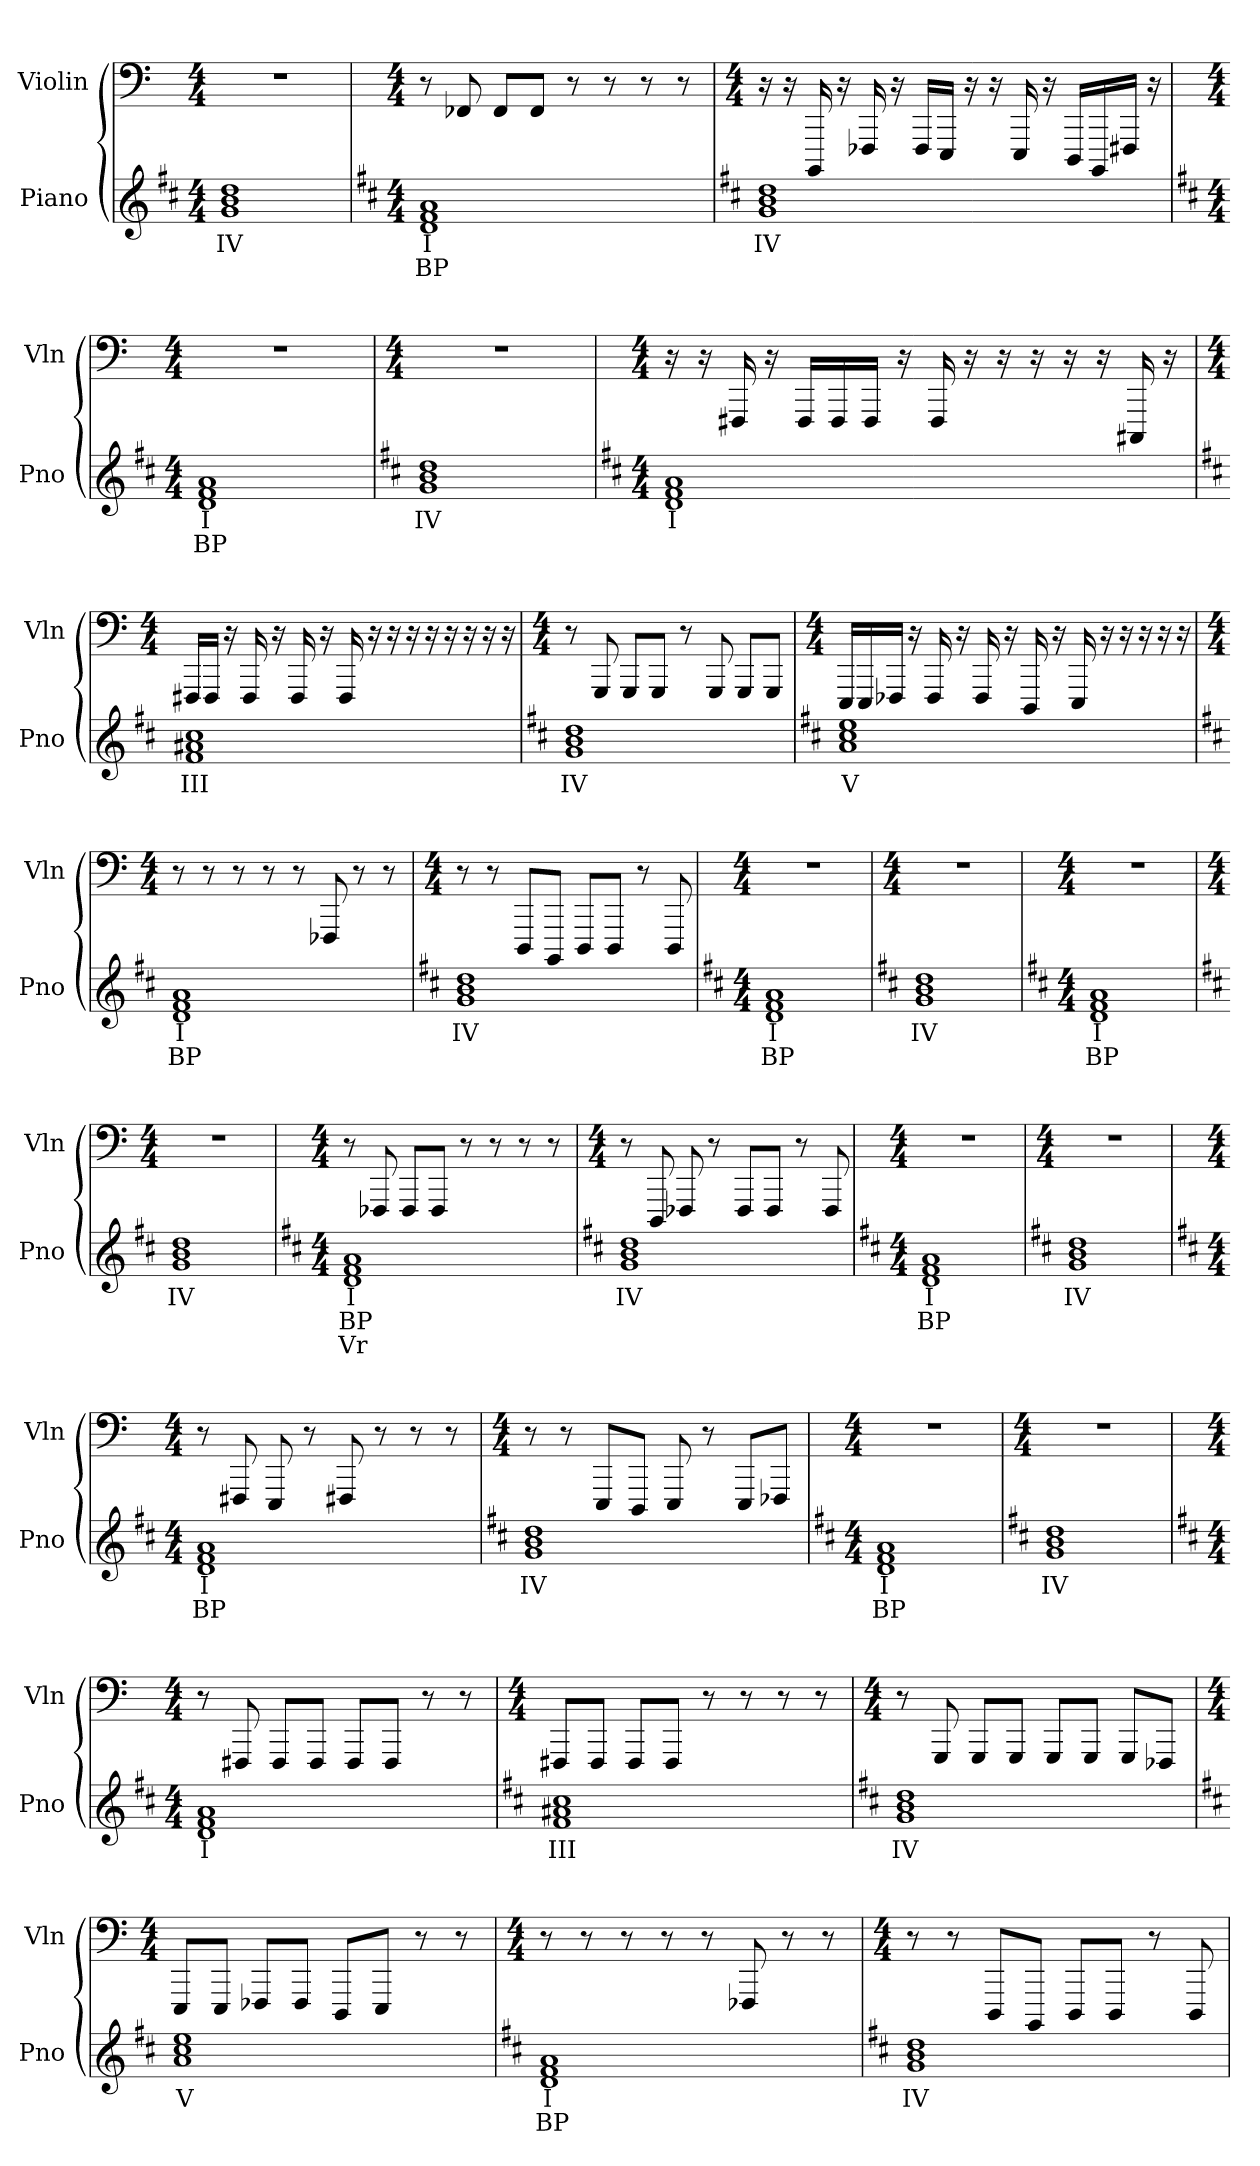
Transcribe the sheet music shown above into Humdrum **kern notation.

**kern	**text	**text	**text	**kern
*part2	*part2	*part2	*part2	*part1
*staff2	*staff2	*staff2	*staff2	*staff1
*I"Piano	*	*	*	*I"Violin
*I'Pno	*	*	*	*I'Vln
*k[f#c#]	*	*	*	*
*D:	*	*	*	*
*M4/4	*	*	*	*M4/4
=	=	=	=	=
1g 1b 1dd	IV	.	.	1r
=	=	=	=	=
*k[f#c#]	*	*	*	*
*D:	*	*	*	*
*M4/4	*	*	*	*M4/4
1d 1f# 1a	I	BP	.	8r
.	.	.	.	8FF-X
.	.	.	.	8FF-L
.	.	.	.	8FF-J
.	.	.	.	8r
.	.	.	.	8r
.	.	.	.	8r
.	.	.	.	8r
=	=	=	=	=
*k[f#c#]	*	*	*	*
*D:	*	*	*	*
*	*	*	*	*M4/4
1g 1b 1dd	IV	.	.	16r
.	.	.	.	16r
.	.	.	.	16BBBB
.	.	.	.	16r
.	.	.	.	16FFF-X
.	.	.	.	16r
.	.	.	.	16FFF-LL
.	.	.	.	16EEEJJ
.	.	.	.	16r
.	.	.	.	16r
.	.	.	.	16EEE
.	.	.	.	16r
.	.	.	.	16DDDLL
.	.	.	.	16BBBB
.	.	.	.	16FFF#XJJ
.	.	.	.	16r
=	=	=	=	=
*k[f#c#]	*	*	*	*
*D:	*	*	*	*
*M4/4	*	*	*	*M4/4
1d 1f# 1a	I	BP	.	1r
=	=	=	=	=
*k[f#c#]	*	*	*	*
*D:	*	*	*	*
*	*	*	*	*M4/4
1g 1b 1dd	IV	.	.	1r
=	=	=	=	=
*k[f#c#]	*	*	*	*
*D:	*	*	*	*
*M4/4	*	*	*	*M4/4
1d 1f# 1a	I	.	.	16r
.	.	.	.	16r
.	.	.	.	16FFF#X
.	.	.	.	16r
.	.	.	.	16FFF#LL
.	.	.	.	16FFF#
.	.	.	.	16FFF#JJ
.	.	.	.	16r
.	.	.	.	16FFF#
.	.	.	.	16r
.	.	.	.	16r
.	.	.	.	16r
.	.	.	.	16r
.	.	.	.	16r
.	.	.	.	16CCC#X
.	.	.	.	16r
=	=	=	=	=
*k[f#c#]	*	*	*	*
*D:	*	*	*	*
*	*	*	*	*M4/4
1f# 1a#X 1cc#	III	.	.	16FFF#XLL
.	.	.	.	16FFF#JJ
.	.	.	.	16r
.	.	.	.	16FFF#
.	.	.	.	16r
.	.	.	.	16FFF#
.	.	.	.	16r
.	.	.	.	16FFF#
.	.	.	.	16r
.	.	.	.	16r
.	.	.	.	16r
.	.	.	.	16r
.	.	.	.	16r
.	.	.	.	16r
.	.	.	.	16r
.	.	.	.	16r
=	=	=	=	=
*k[f#c#]	*	*	*	*
*D:	*	*	*	*
*	*	*	*	*M4/4
1g 1b 1dd	IV	.	.	8r
.	.	.	.	8GGG
.	.	.	.	8GGGL
.	.	.	.	8GGGJ
.	.	.	.	8r
.	.	.	.	8GGG
.	.	.	.	8GGGL
.	.	.	.	8GGGJ
=	=	=	=	=
*k[f#c#]	*	*	*	*
*D:	*	*	*	*
*	*	*	*	*M4/4
1a 1cc# 1ee	V	.	.	16EEELL
.	.	.	.	16EEE
.	.	.	.	16FFF-XJJ
.	.	.	.	16r
.	.	.	.	16FFF-
.	.	.	.	16r
.	.	.	.	16FFF-
.	.	.	.	16r
.	.	.	.	16DDD
.	.	.	.	16r
.	.	.	.	16EEE
.	.	.	.	16r
.	.	.	.	16r
.	.	.	.	16r
.	.	.	.	16r
.	.	.	.	16r
=	=	=	=	=
*k[f#c#]	*	*	*	*
*D:	*	*	*	*
*	*	*	*	*M4/4
1d 1f# 1a	I	BP	.	8r
.	.	.	.	8r
.	.	.	.	8r
.	.	.	.	8r
.	.	.	.	8r
.	.	.	.	8FFF-X
.	.	.	.	8r
.	.	.	.	8r
=	=	=	=	=
*k[f#c#]	*	*	*	*
*D:	*	*	*	*
*	*	*	*	*M4/4
1g 1b 1dd	IV	.	.	8r
.	.	.	.	8r
.	.	.	.	8DDDL
.	.	.	.	8BBBBJ
.	.	.	.	8DDDL
.	.	.	.	8DDDJ
.	.	.	.	8r
.	.	.	.	8DDD
=	=	=	=	=
*k[f#c#]	*	*	*	*
*D:	*	*	*	*
*M4/4	*	*	*	*M4/4
1d 1f# 1a	I	BP	.	1r
=	=	=	=	=
*k[f#c#]	*	*	*	*
*D:	*	*	*	*
*	*	*	*	*M4/4
1g 1b 1dd	IV	.	.	1r
=	=	=	=	=
*k[f#c#]	*	*	*	*
*D:	*	*	*	*
*M4/4	*	*	*	*M4/4
1d 1f# 1a	I	BP	.	1r
=	=	=	=	=
*k[f#c#]	*	*	*	*
*D:	*	*	*	*
*	*	*	*	*M4/4
1g 1b 1dd	IV	.	.	1r
=	=	=	=	=
*k[f#c#]	*	*	*	*
*D:	*	*	*	*
*M4/4	*	*	*	*M4/4
1d 1f# 1a	I	BP	Vr	8r
.	.	.	.	8FFF-X
.	.	.	.	8FFF-L
.	.	.	.	8FFF-J
.	.	.	.	8r
.	.	.	.	8r
.	.	.	.	8r
.	.	.	.	8r
=	=	=	=	=
*k[f#c#]	*	*	*	*
*D:	*	*	*	*
*	*	*	*	*M4/4
1g 1b 1dd	IV	.	.	8r
.	.	.	.	8DDD
.	.	.	.	8FFF-X
.	.	.	.	8r
.	.	.	.	8FFF-L
.	.	.	.	8FFF-J
.	.	.	.	8r
.	.	.	.	8FFF-
=	=	=	=	=
*k[f#c#]	*	*	*	*
*D:	*	*	*	*
*M4/4	*	*	*	*M4/4
1d 1f# 1a	I	BP	.	1r
=	=	=	=	=
*k[f#c#]	*	*	*	*
*D:	*	*	*	*
*	*	*	*	*M4/4
1g 1b 1dd	IV	.	.	1r
=	=	=	=	=
*k[f#c#]	*	*	*	*
*D:	*	*	*	*
*M4/4	*	*	*	*M4/4
1d 1f# 1a	I	BP	.	8r
.	.	.	.	8FFF#X
.	.	.	.	8EEE
.	.	.	.	8r
.	.	.	.	8FFF#X
.	.	.	.	8r
.	.	.	.	8r
.	.	.	.	8r
=	=	=	=	=
*k[f#c#]	*	*	*	*
*D:	*	*	*	*
*	*	*	*	*M4/4
1g 1b 1dd	IV	.	.	8r
.	.	.	.	8r
.	.	.	.	8EEEL
.	.	.	.	8DDDJ
.	.	.	.	8EEE
.	.	.	.	8r
.	.	.	.	8EEEL
.	.	.	.	8FFF-XJ
=	=	=	=	=
*k[f#c#]	*	*	*	*
*D:	*	*	*	*
*M4/4	*	*	*	*M4/4
1d 1f# 1a	I	BP	.	1r
=	=	=	=	=
*k[f#c#]	*	*	*	*
*D:	*	*	*	*
*	*	*	*	*M4/4
1g 1b 1dd	IV	.	.	1r
=	=	=	=	=
*k[f#c#]	*	*	*	*
*D:	*	*	*	*
*M4/4	*	*	*	*M4/4
1d 1f# 1a	I	.	.	8r
.	.	.	.	8FFF#X
.	.	.	.	8FFF#L
.	.	.	.	8FFF#J
.	.	.	.	8FFF#L
.	.	.	.	8FFF#J
.	.	.	.	8r
.	.	.	.	8r
=	=	=	=	=
*k[f#c#]	*	*	*	*
*D:	*	*	*	*
*	*	*	*	*M4/4
1f# 1a#X 1cc#	III	.	.	8FFF#XL
.	.	.	.	8FFF#J
.	.	.	.	8FFF#L
.	.	.	.	8FFF#J
.	.	.	.	8r
.	.	.	.	8r
.	.	.	.	8r
.	.	.	.	8r
=	=	=	=	=
*k[f#c#]	*	*	*	*
*D:	*	*	*	*
*	*	*	*	*M4/4
1g 1b 1dd	IV	.	.	8r
.	.	.	.	8GGG
.	.	.	.	8GGGL
.	.	.	.	8GGGJ
.	.	.	.	8GGGL
.	.	.	.	8GGGJ
.	.	.	.	8GGGL
.	.	.	.	8FFF-XJ
=	=	=	=	=
*k[f#c#]	*	*	*	*
*D:	*	*	*	*
*	*	*	*	*M4/4
1a 1cc# 1ee	V	.	.	8EEEL
.	.	.	.	8EEEJ
.	.	.	.	8FFF-XL
.	.	.	.	8FFF-J
.	.	.	.	8DDDL
.	.	.	.	8EEEJ
.	.	.	.	8r
.	.	.	.	8r
=	=	=	=	=
*k[f#c#]	*	*	*	*
*D:	*	*	*	*
*	*	*	*	*M4/4
1d 1f# 1a	I	BP	.	8r
.	.	.	.	8r
.	.	.	.	8r
.	.	.	.	8r
.	.	.	.	8r
.	.	.	.	8FFF-X
.	.	.	.	8r
.	.	.	.	8r
=	=	=	=	=
*k[f#c#]	*	*	*	*
*D:	*	*	*	*
*	*	*	*	*M4/4
1g 1b 1dd	IV	.	.	8r
.	.	.	.	8r
.	.	.	.	8DDDL
.	.	.	.	8BBBBJ
.	.	.	.	8DDDL
.	.	.	.	8DDDJ
.	.	.	.	8r
.	.	.	.	8DDD
=	=	=	=	=
*-	*-	*-	*-	*-
